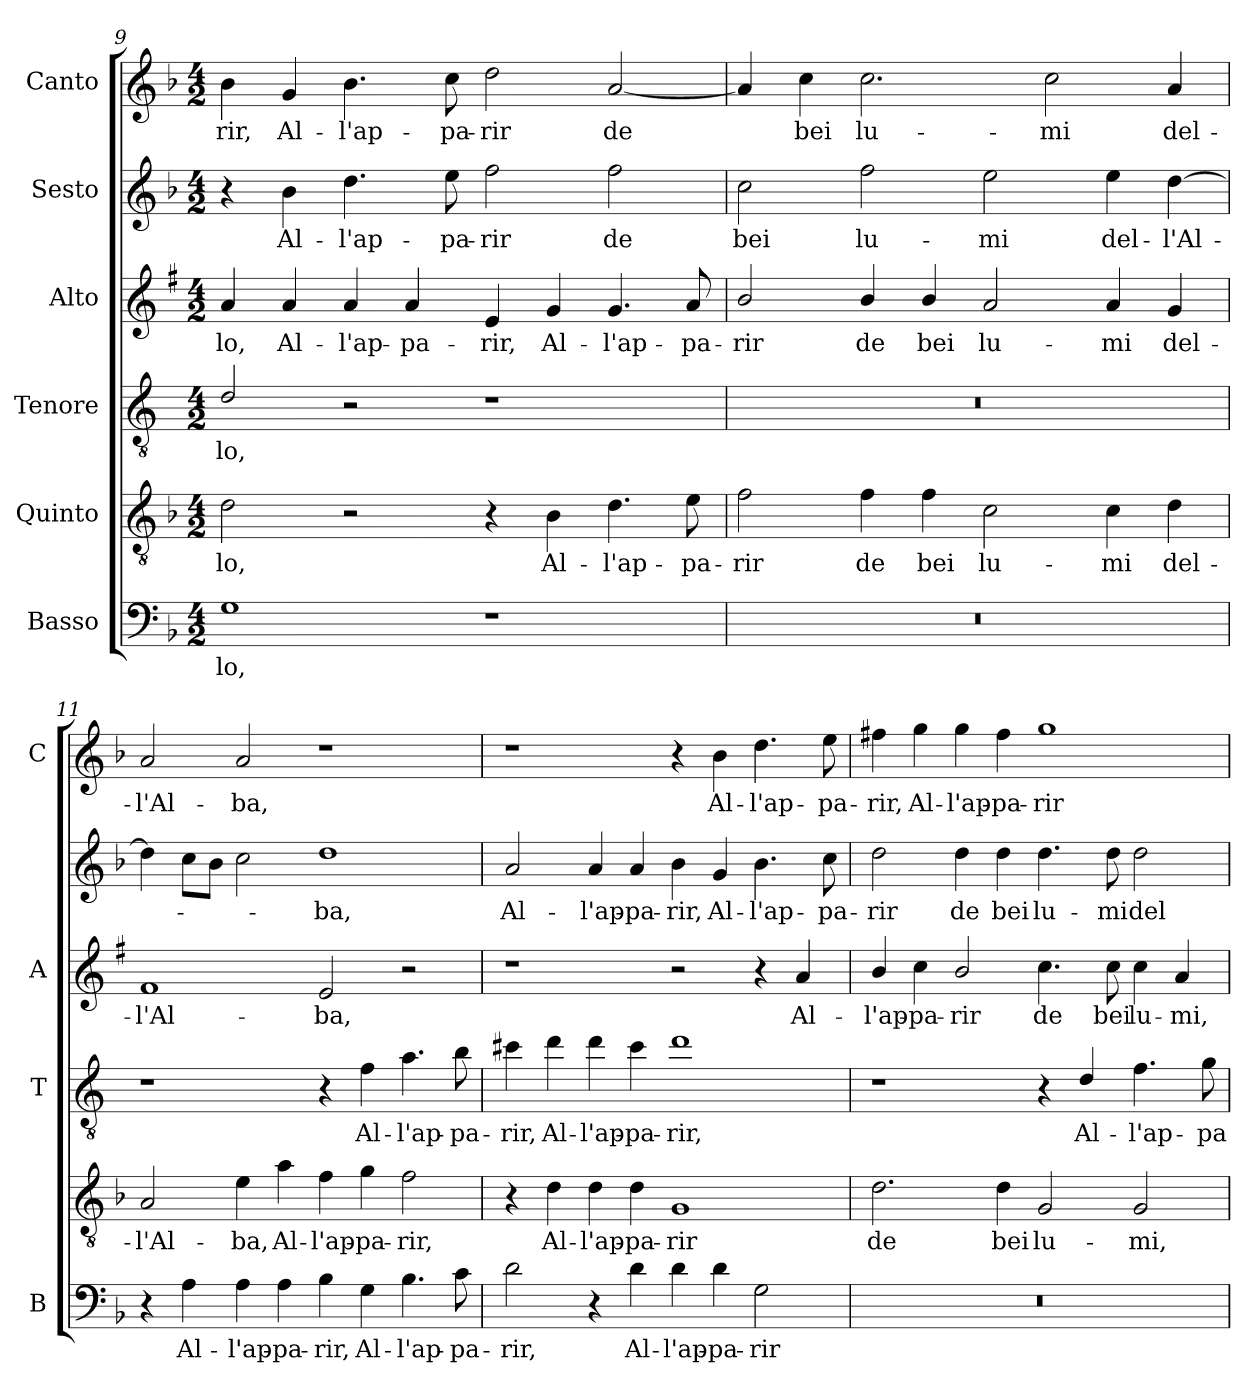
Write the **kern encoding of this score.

**kern	**text	**kern	**text	**kern	**text	**kern	**text	**kern	**text	**kern	**text
*part6	*part6	*part5	*part5	*part4	*part4	*part3	*part3	*part2	*part2	*part1	*part1
*staff6	*staff6	*staff5	*staff5	*staff4	*staff4	*staff3	*staff3	*staff2	*staff2	*staff1	*staff1
*I"Basso	*	*I"Quinto	*	*I"Tenore	*	*I"Alto	*	*I"Sesto	*	*I"Canto	*
*I'B	*	*	*	*I'T	*	*I'A	*	*	*	*I'C	*
*clefF4	*	*clefGv2	*	*clefGv2	*	*clefG2	*	*clefG2	*	*clefG2	*
*	*	*	*	*ITrd4c7	*	*ITrd1c2	*	*	*	*	*
*k[b-]	*	*k[b-]	*	*k[b-]	*	*k[b-]	*	*k[b-]	*	*k[b-]	*
*F:	*	*F:	*	*F:	*	*F:	*	*F:	*	*F:	*
*M4/2	*	*M4/2	*	*M4/2	*	*M4/2	*	*M4/2	*	*M4/2	*
=9	=9	=9	=9	=9	=9	=9	=9	=9	=9	=9	=9
!	!LO:LY:b	!	!LO:LY:b	!	!LO:LY:b	!	!LO:LY:b	!	!	!	!LO:LY:b
1G	-lo,	2d\	-lo,	2G/	-lo,	4g/	-lo,	4r	.	4b-\	-rir,
!	!	!	!	!	!	!	!LO:LY:b	!	!LO:LY:b	!	!LO:LY:b
.	.	.	.	.	.	4g/	Al-	4b-\	Al-	4g/	Al-
!	!	!	!	!	!	!	!LO:LY:b	!	!LO:LY:b	!	!LO:LY:b
.	.	2r	.	2r	.	4g/	-l'ap-	4.dd\	-l'ap-	4.b-\	-l'ap-
!	!	!	!	!	!	!	!LO:LY:b	!	!	!	!
.	.	.	.	.	.	4g/	-pa-	.	.	.	.
!	!	!	!	!	!	!	!	!	!LO:LY:b	!	!LO:LY:b
.	.	.	.	.	.	.	.	8ee\	-pa-	8cc\	-pa-
!	!	!	!	!	!	!	!LO:LY:b	!	!LO:LY:b	!	!LO:LY:b
1r	.	4r	.	1r	.	4d/	-rir,	2ff\	-rir	2dd\	-rir
!	!	!	!LO:LY:b	!	!	!	!LO:LY:b	!	!	!	!
.	.	4B-\	Al-	.	.	4f/	Al-	.	.	.	.
!	!	!	!LO:LY:b	!	!	!	!LO:LY:b	!	!LO:LY:b	!	!LO:LY:b
.	.	4.d\	-l'ap-	.	.	4.f/	-l'ap-	2ff\	de	[2a/	de
!	!	!	!LO:LY:b	!	!	!	!LO:LY:b	!	!	!	!
.	.	8e\	-pa-	.	.	8g/	-pa-	.	.	.	.
=10	=10	=10	=10	=10	=10	=10	=10	=10	=10	=10	=10
!	!	!	!LO:LY:b	!	!	!	!LO:LY:b	!	!LO:LY:b	!	!
0r	.	2f\	-rir	0r	.	2a/	-rir	2cc\	bei	4a/]	.
!	!	!	!	!	!	!	!	!	!	!	!LO:LY:b
.	.	.	.	.	.	.	.	.	.	4cc\	bei
!	!	!	!LO:LY:b	!	!	!	!LO:LY:b	!	!LO:LY:b	!	!LO:LY:b
.	.	4f\	de	.	.	4a/	de	2ff\	lu-	2.cc\	lu-
!	!	!	!LO:LY:b	!	!	!	!LO:LY:b	!	!	!	!
.	.	4f\	bei	.	.	4a/	bei	.	.	.	.
!	!	!	!LO:LY:b	!	!	!	!LO:LY:b	!	!LO:LY:b	!	!
.	.	2c\	lu-	.	.	2g/	lu-	2ee\	-mi	.	.
!	!	!	!	!	!	!	!	!	!	!	!LO:LY:b
.	.	.	.	.	.	.	.	.	.	2cc\	-mi
!	!	!	!LO:LY:b	!	!	!	!LO:LY:b	!	!LO:LY:b	!	!
.	.	4c\	-mi	.	.	4g/	-mi	4ee\	del-	.	.
!	!	!	!LO:LY:b	!	!	!	!LO:LY:b	!	!LO:LY:b	!	!LO:LY:b
.	.	4d\	del-	.	.	4f/	del-	[4dd\	-l'Al-	4a/	del-
=11	=11	=11	=11	=11	=11	=11	=11	=11	=11	=11	=11
!	!	!	!LO:LY:b	!	!	!	!LO:LY:b	!	!	!	!LO:LY:b
4r	.	2A/	-l'Al-	1r	.	1e	-l'Al-	4dd\]	.	2a/	-l'Al-
!	!LO:LY:b	!	!	!	!	!	!	!	!	!	!
4A\	Al-	.	.	.	.	.	.	8cc\L	.	.	.
.	.	.	.	.	.	.	.	8b-\J	.	.	.
!	!LO:LY:b	!	!LO:LY:b	!	!	!	!	!	!	!	!LO:LY:b
4A\	-l'ap-	4e\	-ba,	.	.	.	.	2cc\	.	2a/	-ba,
!	!LO:LY:b	!	!LO:LY:b	!	!	!	!	!	!	!	!
4A\	-pa-	4a\	Al-	.	.	.	.	.	.	.	.
!	!LO:LY:b	!	!LO:LY:b	!	!	!	!LO:LY:b	!	!LO:LY:b	!	!
4B-\	-rir,	4f\	-l'ap-	4r	.	2d/	-ba,	1dd	-ba,	1r	.
!	!LO:LY:b	!	!LO:LY:b	!	!LO:LY:b	!	!	!	!	!	!
4G\	Al-	4g\	-pa-	4B-\	Al-	.	.	.	.	.	.
!	!LO:LY:b	!	!LO:LY:b	!	!LO:LY:b	!	!	!	!	!	!
4.B-\	-l'ap-	2f\	-rir,	4.d\	-l'ap-	2r	.	.	.	.	.
!	!LO:LY:b	!	!	!	!LO:LY:b	!	!	!	!	!	!
8c\	-pa-	.	.	8e\	-pa-	.	.	.	.	.	.
!!LO:LB:g=z
=12	=12	=12	=12	=12	=12	=12	=12	=12	=12	=12	=12
!	!LO:LY:b	!	!	!	!LO:LY:b	!	!	!	!LO:LY:b	!	!
2d\	-rir,	4r	.	4f#X\	-rir,	1r	.	2a/	Al-	1r	.
!	!	!	!LO:LY:b	!	!LO:LY:b	!	!	!	!	!	!
.	.	4d\	Al-	4g\	Al-	.	.	.	.	.	.
!	!	!	!LO:LY:b	!	!LO:LY:b	!	!	!	!LO:LY:b	!	!
4r	.	4d\	-l'ap-	4g\	-l'ap-	.	.	4a/	-l'ap-	.	.
!	!LO:LY:b	!	!LO:LY:b	!	!LO:LY:b	!	!	!	!LO:LY:b	!	!
4d\	Al-	4d\	-pa-	4f#\	-pa-	.	.	4a/	-pa-	.	.
!	!LO:LY:b	!	!LO:LY:b	!	!LO:LY:b	!	!	!	!LO:LY:b	!	!
4d\	-l'ap-	1G	-rir	1g	-rir,	2r	.	4b-\	-rir,	4r	.
!	!LO:LY:b	!	!	!	!	!	!	!	!LO:LY:b	!	!LO:LY:b
4d\	-pa-	.	.	.	.	.	.	4g/	Al-	4b-\	Al-
!	!LO:LY:b	!	!	!	!	!	!	!	!LO:LY:b	!	!LO:LY:b
2G\	-rir	.	.	.	.	4r	.	4.b-\	-l'ap-	4.dd\	-l'ap-
!	!	!	!	!	!	!	!LO:LY:b	!	!	!	!
.	.	.	.	.	.	4g/	Al-	.	.	.	.
!	!	!	!	!	!	!	!	!	!LO:LY:b	!	!LO:LY:b
.	.	.	.	.	.	.	.	8cc\	-pa-	8ee\	-pa-
=13	=13	=13	=13	=13	=13	=13	=13	=13	=13	=13	=13
!	!	!	!LO:LY:b	!	!	!	!LO:LY:b	!	!LO:LY:b	!	!LO:LY:b
0r	.	2.d\	de	1r	.	4a/	-l'ap-	2dd\	-rir	4ff#X\	-rir,
!	!	!	!	!	!	!	!LO:LY:b	!	!	!	!LO:LY:b
.	.	.	.	.	.	4b-\	-pa-	.	.	4gg\	Al-
!	!	!	!	!	!	!	!LO:LY:b	!	!LO:LY:b	!	!LO:LY:b
.	.	.	.	.	.	2a/	-rir	4dd\	de	4gg\	-l'ap-
!	!	!	!LO:LY:b	!	!	!	!	!	!LO:LY:b	!	!LO:LY:b
.	.	4d\	bei	.	.	.	.	4dd\	bei	4ff#\	-pa-
!	!	!	!LO:LY:b	!	!	!	!LO:LY:b	!	!LO:LY:b	!	!LO:LY:b
.	.	2G/	lu-	4r	.	4.b-\	de	4.dd\	lu-	1gg	-rir
!	!	!	!	!	!LO:LY:b	!	!	!	!	!	!
.	.	.	.	4G/	Al-	.	.	.	.	.	.
!	!	!	!	!	!	!	!LO:LY:b	!	!LO:LY:b	!	!
.	.	.	.	.	.	8b-\	bei	8dd\	-mi	.	.
!	!	!	!LO:LY:b	!	!LO:LY:b	!	!LO:LY:b	!	!LO:LY:b	!	!
.	.	2G/	-mi,	4.B-\	-l'ap-	4b-\	lu-	2dd\	del-	.	.
!	!	!	!	!	!	!	!LO:LY:b	!	!	!	!
.	.	.	.	.	.	4g/	-mi,	.	.	.	.
!	!	!	!	!	!LO:LY:b	!	!	!	!	!	!
.	.	.	.	8c\	-pa-	.	.	.	.	.	.
=	=	=	=	=	=	=	=	=	=	=	=
*-	*-	*-	*-	*-	*-	*-	*-	*-	*-	*-	*-
